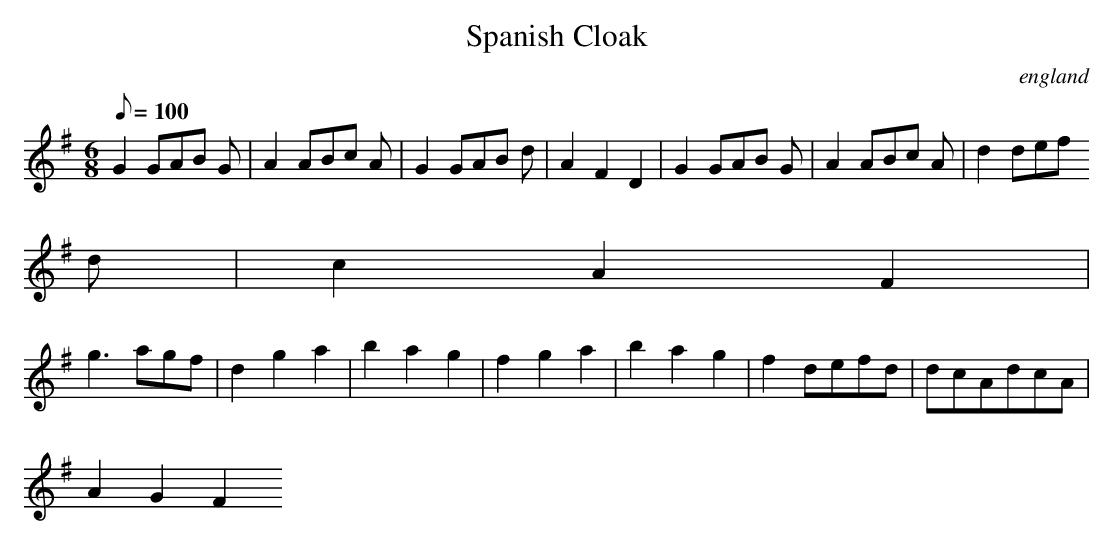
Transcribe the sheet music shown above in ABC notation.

X:1
T:Spanish Cloak
O:england
M:6/8
L:1/8
Q:100
K:G
G2 GAB G | A2 ABc A | G2 GAB d | A2 F2 D2 | G2 GAB G | A2 ABc A| d2 def
d | c2 A2 F2 |
g3 agf |d2 g2 a2 |b2 a2 g2 | f2  g2  a2 | b2 a2 g2 | f2 defd | dcAdcA |
A2 G2 F2
